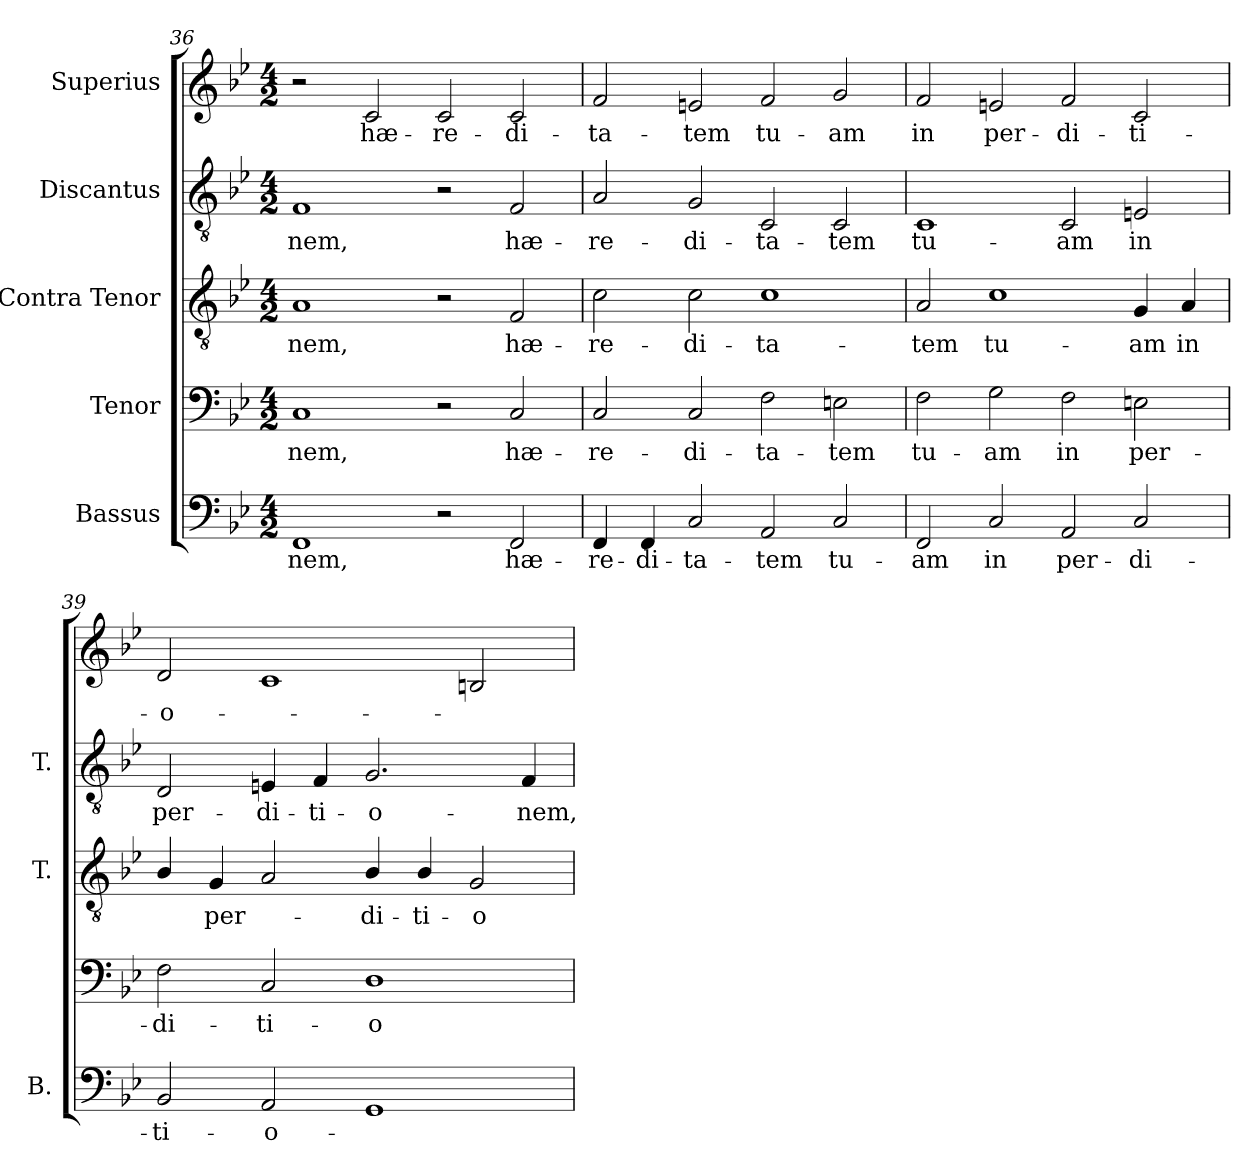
**kern	**text	**kern	**text	**kern	**text	**kern	**text	**kern	**text
*part5	*part5	*part4	*part4	*part3	*part3	*part2	*part2	*part1	*part1
*staff5	*staff5	*staff4	*staff4	*staff3	*staff3	*staff2	*staff2	*staff1	*staff1
*I"Bassus	*	*I"Tenor	*	*I"Contra Tenor	*	*I"Discantus	*	*I"Superius	*
*I'B.	*	*	*	*I'T.	*	*I'T.	*	*	*
*clefF4	*	*clefF4	*	*clefGv2	*	*clefGv2	*	*clefG2	*
*	*	*	*	*ITrd7c12	*	*ITrd7c12	*	*	*
*k[b-e-]	*	*k[b-e-]	*	*k[b-e-]	*	*k[b-e-]	*	*k[b-e-]	*
*B-:	*	*B-:	*	*B-:	*	*B-:	*	*B-:	*
*M4/2	*	*M4/2	*	*M4/2	*	*M4/2	*	*M4/2	*
=36	=36	=36	=36	=36	=36	=36	=36	=36	=36
!	!LO:LY:b:color=#000000	!	!	!	!	!	!	!	!
!	!	!	!LO:LY:b:color=#000000	!	!	!	!	!	!
!	!	!	!	!	!LO:LY:b:color=#000000	!	!	!	!
!	!	!	!	!	!	!	!LO:LY:b:color=#000000	!	!
1FFi	-nem,	1Ci	-nem,	1AAi	-nem,	1FFi	-nem,	2r	.
!	!	!	!	!	!	!	!	!	!LO:LY:b:color=#000000
.	.	.	.	.	.	.	.	2ci/	hæ-
!	!	!	!	!	!	!	!	!	!LO:LY:b:color=#000000
2r	.	2r	.	2r	.	2r	.	2ci/	-re-
!	!LO:LY:b:color=#000000	!	!	!	!	!	!	!	!
!	!	!	!LO:LY:b:color=#000000	!	!	!	!	!	!
!	!	!	!	!	!LO:LY:b:color=#000000	!	!	!	!
!	!	!	!	!	!	!	!LO:LY:b:color=#000000	!	!
!	!	!	!	!	!	!	!	!	!LO:LY:b:color=#000000
2FFi/	hæ-	2Ci/	hæ-	2FFi/	hæ-	2FFi/	hæ-	2ci/	-di-
=37	=37	=37	=37	=37	=37	=37	=37	=37	=37
!	!LO:LY:b:color=#000000	!	!	!	!	!	!	!	!
!	!	!	!LO:LY:b:color=#000000	!	!	!	!	!	!
!	!	!	!	!	!LO:LY:b:color=#000000	!	!	!	!
!	!	!	!	!	!	!	!LO:LY:b:color=#000000	!	!
!	!	!	!	!	!	!	!	!	!LO:LY:b:color=#000000
4FFi/	-re-	2Ci/	-re-	2Ci\	-re-	2AAi/	-re-	2fi/	-ta-
!	!LO:LY:b:color=#000000	!	!	!	!	!	!	!	!
4FFi/	-di-	.	.	.	.	.	.	.	.
!	!LO:LY:b:color=#000000	!	!	!	!	!	!	!	!
!	!	!	!LO:LY:b:color=#000000	!	!	!	!	!	!
!	!	!	!	!	!LO:LY:b:color=#000000	!	!	!	!
!	!	!	!	!	!	!	!LO:LY:b:color=#000000	!	!
!	!	!	!	!	!	!	!	!	!LO:LY:b:color=#000000
2Ci/	-ta-	2Ci/	-di-	2Ci\	-di-	2GGi/	-di-	2eni/	-tem
!	!LO:LY:b:color=#000000	!	!	!	!	!	!	!	!
!	!	!	!LO:LY:b:color=#000000	!	!	!	!	!	!
!	!	!	!	!	!LO:LY:b:color=#000000	!	!	!	!
!	!	!	!	!	!	!	!LO:LY:b:color=#000000	!	!
!	!	!	!	!	!	!	!	!	!LO:LY:b:color=#000000
2AAi/	-tem	2Fi\	-ta-	1Ci	-ta-	2CCi/	-ta-	2fi/	tu-
!	!LO:LY:b:color=#000000	!	!	!	!	!	!	!	!
!	!	!	!LO:LY:b:color=#000000	!	!	!	!	!	!
!	!	!	!	!	!	!	!LO:LY:b:color=#000000	!	!
!	!	!	!	!	!	!	!	!	!LO:LY:b:color=#000000
2Ci/	tu-	2Eni\	-tem	.	.	2CCi/	-tem	2gi/	-am
=38	=38	=38	=38	=38	=38	=38	=38	=38	=38
!	!LO:LY:b:color=#000000	!	!	!	!	!	!	!	!
!	!	!	!LO:LY:b:color=#000000	!	!	!	!	!	!
!	!	!	!	!	!LO:LY:b:color=#000000	!	!	!	!
!	!	!	!	!	!	!	!LO:LY:b:color=#000000	!	!
!	!	!	!	!	!	!	!	!	!LO:LY:b:color=#000000
2FFi/	-am	2Fi\	tu-	2AAi/	-tem	1CCi	tu-	2fi/	in
!	!LO:LY:b:color=#000000	!	!	!	!	!	!	!	!
!	!	!	!LO:LY:b:color=#000000	!	!	!	!	!	!
!	!	!	!	!	!LO:LY:b:color=#000000	!	!	!	!
!	!	!	!	!	!	!	!	!	!LO:LY:b:color=#000000
2Ci/	in	2Gi\	-am	1Ci	tu-	.	.	2eni/	per-
!	!LO:LY:b:color=#000000	!	!	!	!	!	!	!	!
!	!	!	!LO:LY:b:color=#000000	!	!	!	!	!	!
!	!	!	!	!	!	!	!LO:LY:b:color=#000000	!	!
!	!	!	!	!	!	!	!	!	!LO:LY:b:color=#000000
2AAi/	per-	2Fi\	in	.	.	2CCi/	-am	2fi/	-di-
!	!LO:LY:b:color=#000000	!	!	!	!	!	!	!	!
!	!	!	!LO:LY:b:color=#000000	!	!	!	!	!	!
!	!	!	!	!	!LO:LY:b:color=#000000	!	!	!	!
!	!	!	!	!	!	!	!LO:LY:b:color=#000000	!	!
!	!	!	!	!	!	!	!	!	!LO:LY:b:color=#000000
2Ci/	-di-	2Eni\	per-	4GGi/	-am	2EEni/	in	2ci/	-ti-
!	!	!	!	!	!LO:LY:b:color=#000000	!	!	!	!
.	.	.	.	4AAi/	in	.	.	.	.
!!LO:LB:g=z
=39	=39	=39	=39	=39	=39	=39	=39	=39	=39
!	!LO:LY:b:color=#000000	!	!	!	!	!	!	!	!
!	!	!	!LO:LY:b:color=#000000	!	!	!	!	!	!
!	!	!	!	!	!	!	!LO:LY:b:color=#000000	!	!
!	!	!	!	!	!	!	!	!	!LO:LY:b:color=#000000
2BB-i/	-ti-	2Fi\	-di-	4BB-i/	.	2DDi/	per-	2di/	-o-
!	!	!	!	!	!LO:LY:b:color=#000000	!	!	!	!
.	.	.	.	4GGi/	per-	.	.	.	.
!	!LO:LY:b:color=#000000	!	!	!	!	!	!	!	!
!	!	!	!LO:LY:b:color=#000000	!	!	!	!	!	!
!	!	!	!	!	!	!	!LO:LY:b:color=#000000	!	!
2AAi/	-o-	2Ci/	-ti-	2AAi/	.	4EEni/	-di-	1ci	.
!	!	!	!	!	!	!	!LO:LY:b:color=#000000	!	!
.	.	.	.	.	.	4FFi/	-ti-	.	.
!	!	!	!LO:LY:b:color=#000000	!	!	!	!	!	!
!	!	!	!	!	!LO:LY:b:color=#000000	!	!	!	!
!	!	!	!	!	!	!	!LO:LY:b:color=#000000	!	!
1GGi	.	1Di	-o-	4BB-i/	-di-	2.GGi/	-o-	.	.
!	!	!	!	!	!LO:LY:b:color=#000000	!	!	!	!
.	.	.	.	4BB-i/	-ti-	.	.	.	.
!	!	!	!	!	!LO:LY:b:color=#000000	!	!	!	!
.	.	.	.	2GGi/	-o-	.	.	2Bni/	.
!	!	!	!	!	!	!	!LO:LY:b:color=#000000	!	!
.	.	.	.	.	.	4FFi/	-nem,	.	.
=	=	=	=	=	=	=	=	=	=
*-	*-	*-	*-	*-	*-	*-	*-	*-	*-
